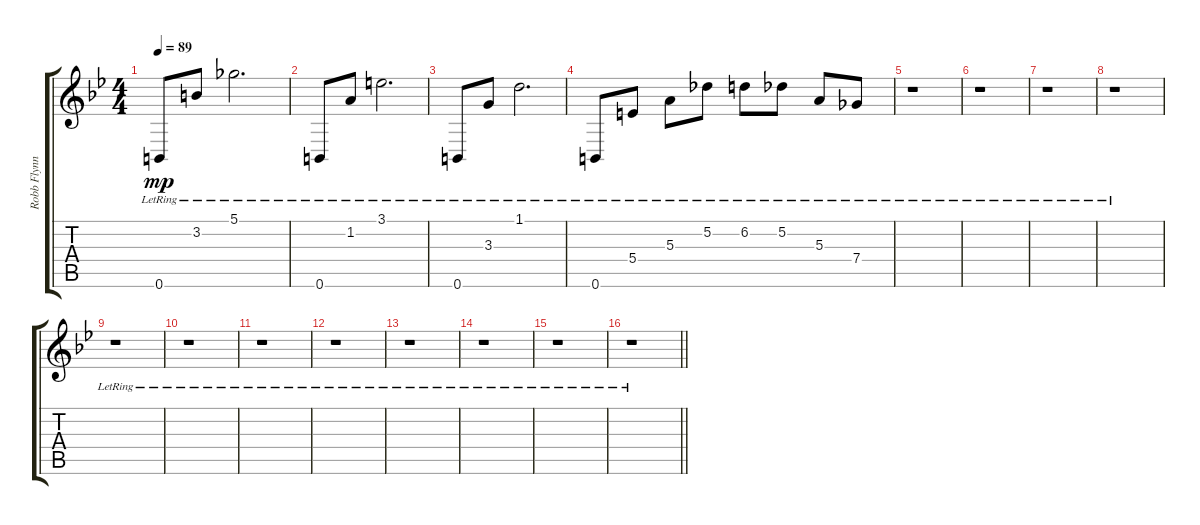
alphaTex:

\track ("Robb Flynn Slightly Distorted" "Robb Flynn") {instrument overdrivenguitar}
\staff {score tabs}
\tuning (Db4 Ab3 E3 B2 Gb2 B1) {hide}
\ts (4 4)
\tempo 89
\clef g2
\ks bb
0.6{lr}.8{dy mp} 3.2{lr}.8 5.1{lr}.2{d} |
0.6{lr}.8 1.2{lr}.8 3.1{lr}.2{d} |
0.6{lr}.8 3.3{lr}.8 1.1{lr}.2{d} |
0.6{lr}.8 5.4{lr}.8 5.3{lr}.8 5.2{lr}.8 6.2{lr}.8 5.2{lr}.8 5.3{lr}.8 7.4{lr}.8 |
r.1 |
r.1 |
r.1 |
r.1 |
r.1 |
r.1 |
r.1 |
r.1 |
r.1 |
r.1 |
r.1 |
\barLineRight lightlight
r.1
